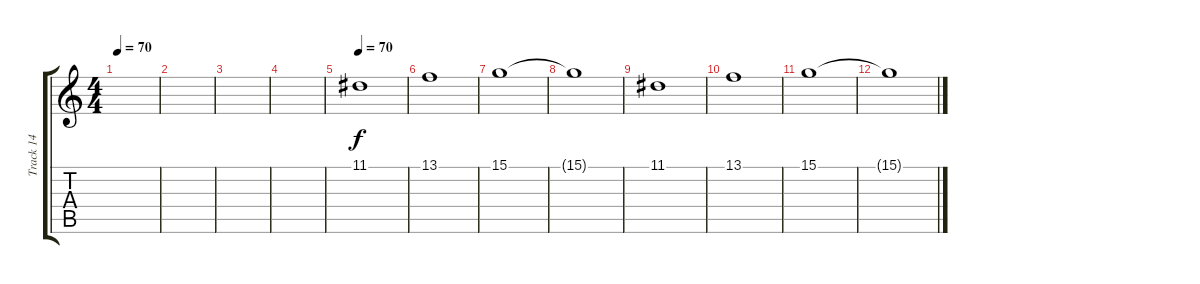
\track ("Track 14" "Track 14") {instrument choiraahs}
\staff {score tabs}
\tuning (E4 B3 G3 D3 A2 E2) {hide}
\ts (4 4)
\tempo 70
\clef g2
\ks c
|
|
|
|
\tempo 70
11.1.1{volume 14} |
13.1.1 |
15.1.1 |
15.1{t}.1 |
11.1.1 |
13.1.1 |
15.1.1 |
15.1{t}.1
